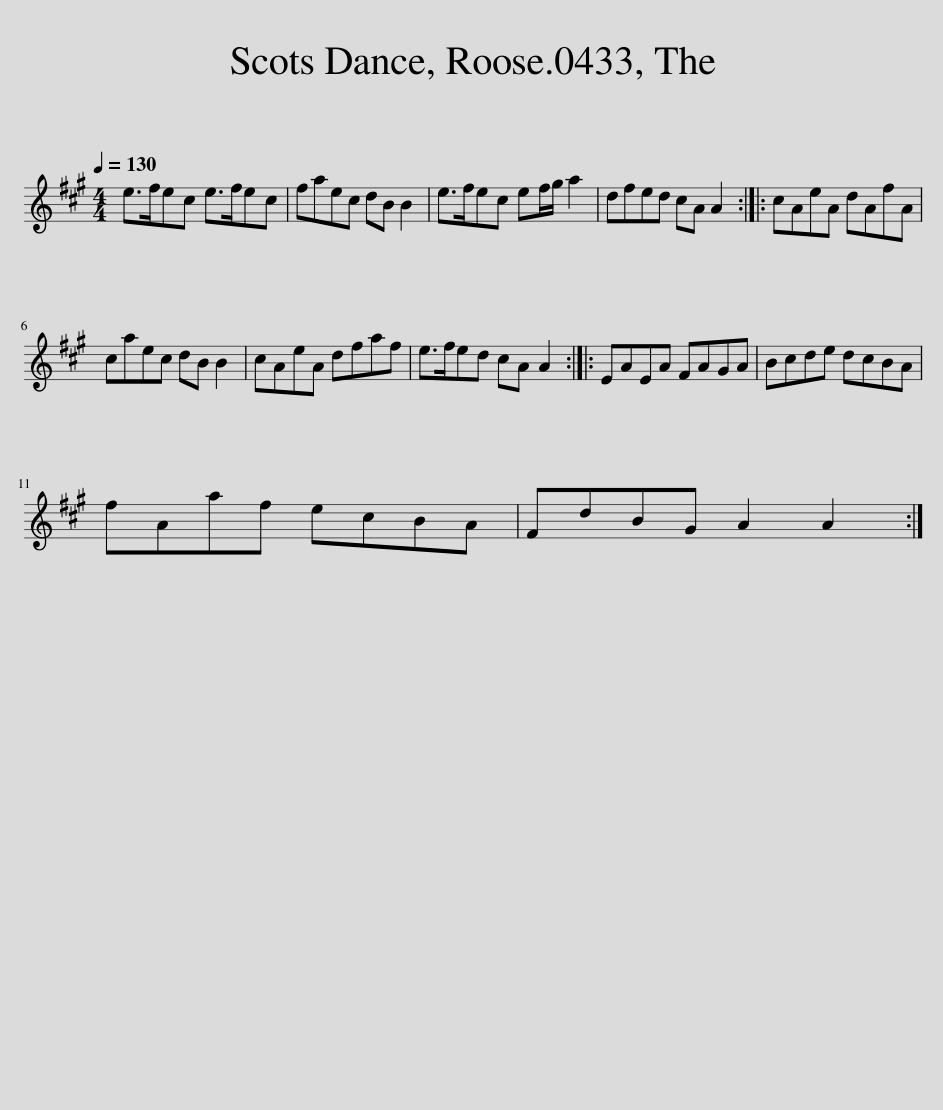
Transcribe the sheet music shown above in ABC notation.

X:1
L:1/8
Q:1/4=130
M:4/4
I:linebreak $
K:A
V:1 treble
V:1
 e>fec e>fec | faec dB B2 | e>fec ef/g/ a2 | dfed cA A2 :: cAeA dAfA |$ %5
 caec dB B2 | cAeA dfaf | e>fed cA A2 :: EAEA FAGA | Bcde dcBA |$ %10
 fAaf ecBA | FdBG A2 A2 :| %12
